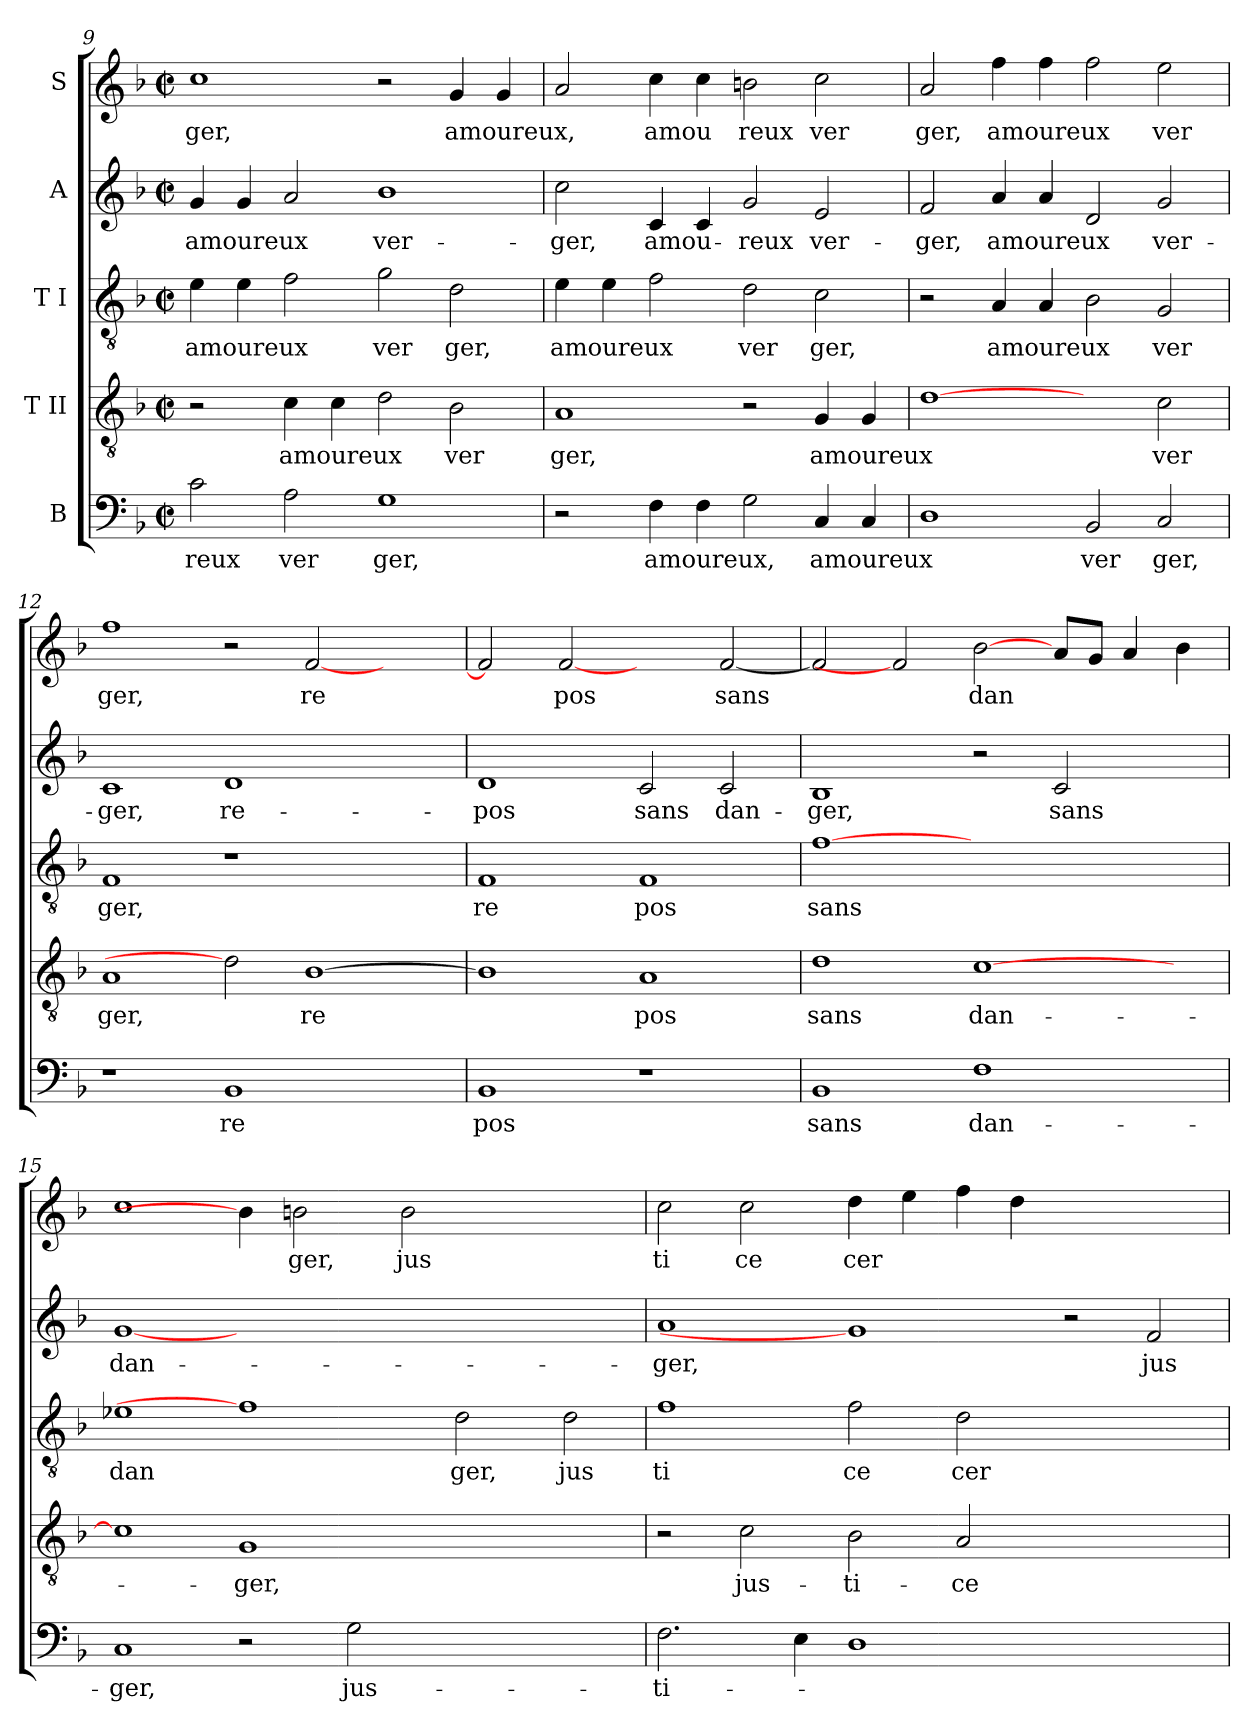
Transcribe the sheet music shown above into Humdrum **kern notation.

**kern	**text	**kern	**text	**kern	**text	**kern	**text	**kern	**text
*part5	*part5	*part4	*part4	*part3	*part3	*part2	*part2	*part1	*part1
*staff5	*staff5	*staff4	*staff4	*staff3	*staff3	*staff2	*staff2	*staff1	*staff1
*I"B	*	*I"T II	*	*I"T I	*	*I"A	*	*I"S	*
!!LO:LB:g=z
*clefF4	*	*clefGv2	*	*clefGv2	*	*clefG2	*	*clefG2	*
*k[b-]	*	*k[b-]	*	*k[b-]	*	*k[b-]	*	*k[b-]	*
*F:	*	*F:	*	*F:	*	*F:	*	*F:	*
*M2/2	*	*M2/2	*	*M2/2	*	*M2/2	*	*M2/2	*
*met(c|)	*	*met(c|)	*	*met(c|)	*	*met(c|)	*	*met(c|)	*
=9	=9	=9	=9	=9	=9	=9	=9	=9	=9
!	!LO:LY:b:cj	!	!	!	!LO:LY:b	!	!LO:LY:b	!	!LO:LY:b:cj
2c\	reux	2r	.	4e\	amoureux	4g/	amoureux	1cc	ger,
.	.	.	.	4e\	.	4g/	.	.	.
!	!LO:LY:b:cj	!	!LO:LY:b	!	!	!	!	!	!
2A\	ver	4c\	amoureux	2f\	.	2a/	.	.	.
.	.	4c\	.	.	.	.	.	.	.
!	!LO:LY:b:cj	!	!	!	!LO:LY:b:cj	!	!LO:LY:b:cj	!	!
1G	ger,	2d\	.	2g\	ver	1b-	ver-	2r	.
!	!	!	!LO:LY:b:cj	!	!LO:LY:b:cj	!	!	!	!LO:LY:b
.	.	2B-\	ver	2d\	ger,	.	.	4g/	amoureux,
.	.	.	.	.	.	.	.	4g/	.
=10	=10	=10	=10	=10	=10	=10	=10	=10	=10
!	!	!	!LO:LY:b:cj	!	!LO:LY:b	!	!LO:LY:b:cj	!	!
2r	.	1A	ger,	4e\	amoureux	2cc\	-ger,	2a/	.
.	.	.	.	4e\	.	.	.	.	.
!	!LO:LY:b	!	!	!	!	!	!LO:LY:b	!	!LO:LY:b
4F\	amoureux,	.	.	2f\	.	4c/	amou-	4cc\	amou
4F\	.	.	.	.	.	4c/	.	4cc\	.
!	!	!	!	!	!LO:LY:b:cj	!	!LO:LY:b:cj	!	!LO:LY:b:cj
2G\	.	2r	.	2d\	ver	2g/	-reux	2bn\	reux
!	!LO:LY:b	!	!LO:LY:b	!	!LO:LY:b:cj	!	!LO:LY:b:cj	!	!LO:LY:b:cj
4C/	amoureux	4G/	amoureux	2c\	ger,	2e/	ver-	2cc\	ver
4C/	.	4G/	.	.	.	.	.	.	.
=11	=11	=11	=11	=11	=11	=11	=11	=11	=11
!	!	!	!	!	!	!	!LO:LY:b:cj	!	!LO:LY:b:cj
1D	.	[1d	.	2r	.	2f/	-ger,	2a/	ger,
!	!	!	!	!	!LO:LY:b	!	!LO:LY:b	!	!LO:LY:b
.	.	.	.	4A/	amoureux	4a/	amoureux	4ff\	amoureux
.	.	.	.	4A/	.	4a/	.	4ff\	.
!	!LO:LY:b:cj	!	!	!	!	!	!	!	!
2BB-/	ver	2ryy	.	2B-\	.	2d/	.	2ff\	.
!	!LO:LY:b:cj	!	!LO:LY:b:cj	!	!LO:LY:b:cj	!	!LO:LY:b:cj	!	!LO:LY:b:cj
2C/	ger,	2c\	ver	2G/	ver	2g/	ver-	2ee\	ver
=12	=12	=12	=12	=12	=12	=12	=12	=12	=12
!	!	!	!LO:LY:b:cj	!	!LO:LY:b:cj	!	!LO:LY:b:cj	!	!LO:LY:b:cj
1r	.	1A	ger,	1F	ger,	1c	-ger,	1ff	ger,
!	!LO:LY:b:cj	!	!	!	!	!	!LO:LY:b:cj	!	!
1BB-	re	2d]	.	1r	.	1d	re-	2r	.
!	!	!	!LO:LY:b:cj	!	!	!	!	!	!LO:LY:b:cj
.	.	[>1B-	re	.	.	.	.	[<2f/	re
2ryy	.	.	.	2ryy	.	2ryy	.	2ryy	.
=13	=13	=13	=13	=13	=13	=13	=13	=13	=13
!	!LO:LY:b:cj	!	!	!	!LO:LY:b:cj	!	!LO:LY:b:cj	!	!
1BB-	pos	1B-]	.	1F	re	1d	-pos	2f/]	.
!	!	!	!	!	!	!	!	!	!LO:LY:b:cj
.	.	.	.	.	.	.	.	[2f	pos
!	!	!	!LO:LY:b:cj	!	!LO:LY:b:cj	!	!LO:LY:b:cj	!	!
1r	.	1A	pos	1F	pos	2c/	sans	2ryy	.
!	!	!	!	!	!	!	!LO:LY:b:cj	!	!LO:LY:b
.	.	.	.	.	.	2c/	dan-	[>2f/	sans
!!LO:PB:g=z
=14	=14	=14	=14	=14	=14	=14	=14	=14	=14
!	!LO:LY:b:cj	!	!LO:LY:b:cj	!	!LO:LY:b:cj	!	!LO:LY:b:cj	!	!
1BB-	sans	1d	sans	[1f	sans	1B-	-ger,	2f/]	.
.	.	.	.	.	.	.	.	2f]	.
!	!LO:LY:b:cj	!	!LO:LY:b	!	!	!	!	!	!LO:LY:b
1F	dan-	[>1c	dan-	1ryy	.	2r	.	[2b-\	dan
!	!	!	!	!	!	!	!LO:LY:b:cj	!	!
.	.	.	.	.	.	2c/	sans	8a/L	.
.	.	.	.	.	.	.	.	8g/J	.
.	.	.	.	.	.	.	.	4a/	.
4ryy	.	4ryy	.	4ryy	.	4ryy	.	4b-\	.
=15	=15	=15	=15	=15	=15	=15	=15	=15	=15
!	!LO:LY:b:cj	!	!	!	!LO:LY:b:cj	!	!LO:LY:b:cj	!	!
1C	-ger,	1c]	.	1e-X	dan	[1g	dan-	1cc	.
!	!	!	!LO:LY:b:cj	!	!	!	!	!	!
2r	.	1G	-ger,	1f]	.	0ryy	.	4b-\]	.
!	!	!	!	!	!	!	!	!	!LO:LY:b:cj
.	.	.	.	.	.	.	.	2bn\	ger,
!	!LO:LY:b:cj	!	!	!	!	!	!	!	!
2G\	jus-	.	.	.	.	.	.	.	.
!	!	!	!	!	!	!	!	!	!LO:LY:b:cj
.	.	.	.	.	.	.	.	2b\	jus
!	!	!	!	!	!LO:LY:b:cj	!	!	!	!
1ryy	.	1ryy	.	2d\	ger,	.	.	.	.
.	.	.	.	.	.	.	.	2.ryy	.
!	!	!	!	!	!LO:LY:b:cj	!	!	!	!
.	.	.	.	2d\	jus	.	.	.	.
=16	=16	=16	=16	=16	=16	=16	=16	=16	=16
!	!LO:LY:b:cj	!	!	!	!LO:LY:b:cj	!	!LO:LY:b:cj	!	!LO:LY:b:cj
2.F\	-ti-	2r	.	1f	ti	1a	-ger,	2cc\	ti
!	!	!	!LO:LY:b:cj	!	!	!	!	!	!LO:LY:b:cj
.	.	2c\	jus-	.	.	.	.	2cc\	ce
4E\	.	.	.	.	.	.	.	.	.
!	!	!	!LO:LY:b:cj	!	!LO:LY:b:cj	!	!	!	!LO:LY:b
1D	.	2B-\	-ti-	2f\	ce	1g]	.	4dd\	cer
.	.	.	.	.	.	.	.	4ee\	.
!	!	!	!LO:LY:b:cj	!	!LO:LY:b:cj	!	!	!	!
.	.	2A/	-ce	2d\	cer	.	.	4ff\	.
.	.	.	.	.	.	.	.	4dd\	.
1ryy	.	1ryy	.	1ryy	.	2r	.	1ryy	.
!	!	!	!	!	!	!	!LO:LY:b:cj	!	!
.	.	.	.	.	.	2f/	jus-	.	.
=	=	=	=	=	=	=	=	=	=
*-	*-	*-	*-	*-	*-	*-	*-	*-	*-
